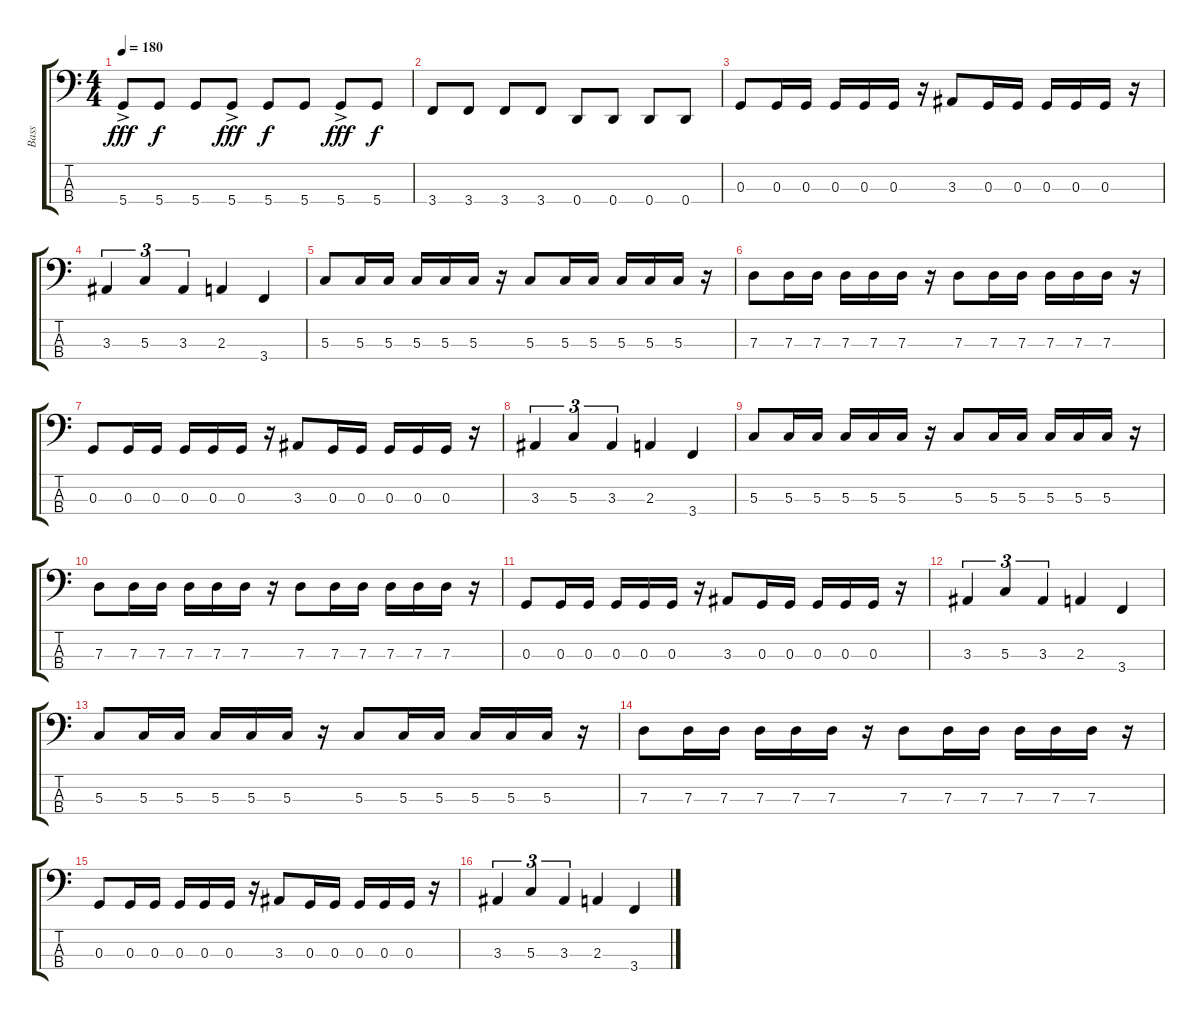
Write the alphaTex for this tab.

\track ("Bass" "Bass") {instrument electricbasspick}
\staff {score tabs}
\tuning (F2 C2 G1 D1) {hide}
\ts (4 4)
\tempo 180
\clef f4
\ks c
5.4{ac}.8{dy fff} 5.4.8{dy f} 5.4.8 5.4{ac}.8{dy fff} 5.4.8{dy f} 5.4.8 5.4{ac}.8{dy fff} 5.4.8{dy f} |
3.4.8 3.4.8 3.4.8 3.4.8 0.4.8 0.4.8 0.4.8 0.4.8 |
0.3.8 0.3.16 0.3.16 0.3.16 0.3.16 0.3.16 r.16 3.3.8 0.3.16 0.3.16 0.3.16 0.3.16 0.3.16 r.16 |
3.3.4{tu (3 2)} 5.3.4{tu (3 2)} 3.3.4{tu (3 2)} 2.3.4 3.4.4 |
5.3.8 5.3.16 5.3.16 5.3.16 5.3.16 5.3.16 r.16 5.3.8 5.3.16 5.3.16 5.3.16 5.3.16 5.3.16 r.16 |
7.3.8 7.3.16 7.3.16 7.3.16 7.3.16 7.3.16 r.16 7.3.8 7.3.16 7.3.16 7.3.16 7.3.16 7.3.16 r.16 |
0.3.8 0.3.16 0.3.16 0.3.16 0.3.16 0.3.16 r.16 3.3.8 0.3.16 0.3.16 0.3.16 0.3.16 0.3.16 r.16 |
3.3.4{tu (3 2)} 5.3.4{tu (3 2)} 3.3.4{tu (3 2)} 2.3.4 3.4.4 |
5.3.8 5.3.16 5.3.16 5.3.16 5.3.16 5.3.16 r.16 5.3.8 5.3.16 5.3.16 5.3.16 5.3.16 5.3.16 r.16 |
7.3.8 7.3.16 7.3.16 7.3.16 7.3.16 7.3.16 r.16 7.3.8 7.3.16 7.3.16 7.3.16 7.3.16 7.3.16 r.16 |
0.3.8 0.3.16 0.3.16 0.3.16 0.3.16 0.3.16 r.16 3.3.8 0.3.16 0.3.16 0.3.16 0.3.16 0.3.16 r.16 |
3.3.4{tu (3 2)} 5.3.4{tu (3 2)} 3.3.4{tu (3 2)} 2.3.4 3.4.4 |
5.3.8 5.3.16 5.3.16 5.3.16 5.3.16 5.3.16 r.16 5.3.8 5.3.16 5.3.16 5.3.16 5.3.16 5.3.16 r.16 |
7.3.8 7.3.16 7.3.16 7.3.16 7.3.16 7.3.16 r.16 7.3.8 7.3.16 7.3.16 7.3.16 7.3.16 7.3.16 r.16 |
0.3.8 0.3.16 0.3.16 0.3.16 0.3.16 0.3.16 r.16 3.3.8 0.3.16 0.3.16 0.3.16 0.3.16 0.3.16 r.16 |
3.3.4{tu (3 2)} 5.3.4{tu (3 2)} 3.3.4{tu (3 2)} 2.3.4 3.4.4
